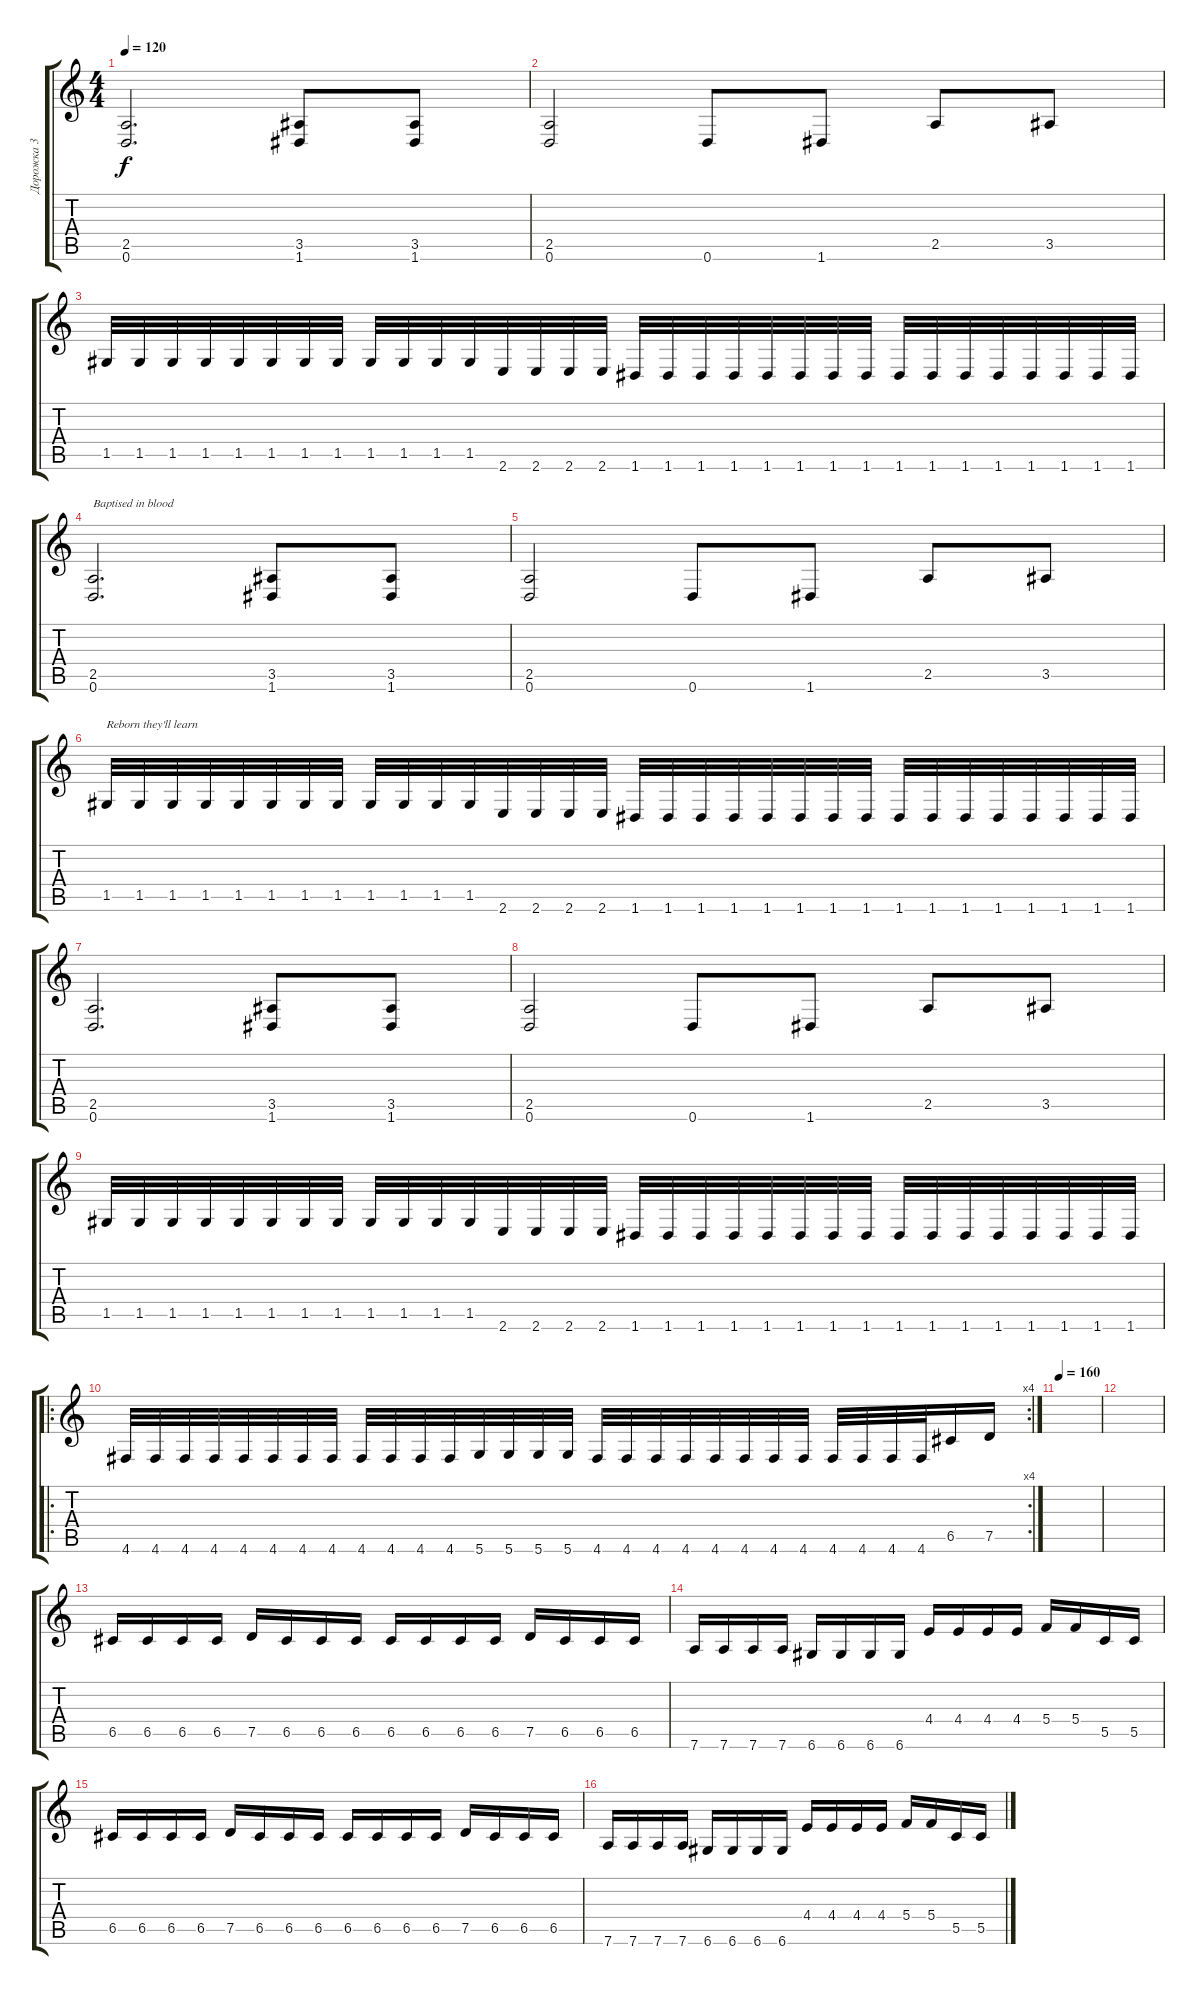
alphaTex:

\track ("Дорожка 3" "Дорожка 3") {instrument overdrivenguitar}
\staff {score tabs}
\tuning (D4 A3 F3 C3 G2 D2) {hide}
\ts (4 4)
\tempo 120
\clef g2
\ks c
(2.5 0.6).2{d dy f} (3.5 1.6).8 (3.5 1.6).8 |
(2.5 0.6).2 0.6.8 1.6.8 2.5.8 3.5.8 |
1.5.32 1.5.32 1.5.32 1.5.32 1.5.32 1.5.32 1.5.32 1.5.32 1.5.32 1.5.32 1.5.32 1.5.32 2.6.32 2.6.32 2.6.32 2.6.32 1.6.32 1.6.32 1.6.32 1.6.32 1.6.32 1.6.32 1.6.32 1.6.32 1.6.32 1.6.32 1.6.32 1.6.32 1.6.32 1.6.32 1.6.32 1.6.32 |
(2.5 0.6).2{d txt "Baptised in blood"} (3.5 1.6).8 (3.5 1.6).8 |
(2.5 0.6).2 0.6.8 1.6.8 2.5.8 3.5.8 |
1.5.32{txt "Reborn they'll learn"} 1.5.32 1.5.32 1.5.32 1.5.32 1.5.32 1.5.32 1.5.32 1.5.32 1.5.32 1.5.32 1.5.32 2.6.32 2.6.32 2.6.32 2.6.32 1.6.32 1.6.32 1.6.32 1.6.32 1.6.32 1.6.32 1.6.32 1.6.32 1.6.32 1.6.32 1.6.32 1.6.32 1.6.32 1.6.32 1.6.32 1.6.32 |
(2.5 0.6).2{d} (3.5 1.6).8 (3.5 1.6).8 |
(2.5 0.6).2 0.6.8 1.6.8 2.5.8 3.5.8 |
1.5.32 1.5.32 1.5.32 1.5.32 1.5.32 1.5.32 1.5.32 1.5.32 1.5.32 1.5.32 1.5.32 1.5.32 2.6.32 2.6.32 2.6.32 2.6.32 1.6.32 1.6.32 1.6.32 1.6.32 1.6.32 1.6.32 1.6.32 1.6.32 1.6.32 1.6.32 1.6.32 1.6.32 1.6.32 1.6.32 1.6.32 1.6.32 |
\ro
\rc 4
4.6.32 4.6.32 4.6.32 4.6.32 4.6.32 4.6.32 4.6.32 4.6.32 4.6.32 4.6.32 4.6.32 4.6.32 5.6.32 5.6.32 5.6.32 5.6.32 4.6.32 4.6.32 4.6.32 4.6.32 4.6.32 4.6.32 4.6.32 4.6.32 4.6.32 4.6.32 4.6.32 4.6.32 6.5.16 7.5.16 |
\tempo 160
|
|
6.5.16 6.5.16 6.5.16 6.5.16 7.5.16 6.5.16 6.5.16 6.5.16 6.5.16 6.5.16 6.5.16 6.5.16 7.5.16 6.5.16 6.5.16 6.5.16 |
7.6.16 7.6.16 7.6.16 7.6.16 6.6.16 6.6.16 6.6.16 6.6.16 4.4.16 4.4.16 4.4.16 4.4.16 5.4.16 5.4.16 5.5.16 5.5.16 |
6.5.16 6.5.16 6.5.16 6.5.16 7.5.16 6.5.16 6.5.16 6.5.16 6.5.16 6.5.16 6.5.16 6.5.16 7.5.16 6.5.16 6.5.16 6.5.16 |
7.6.16 7.6.16 7.6.16 7.6.16 6.6.16 6.6.16 6.6.16 6.6.16 4.4.16 4.4.16 4.4.16 4.4.16 5.4.16 5.4.16 5.5.16 5.5.16
